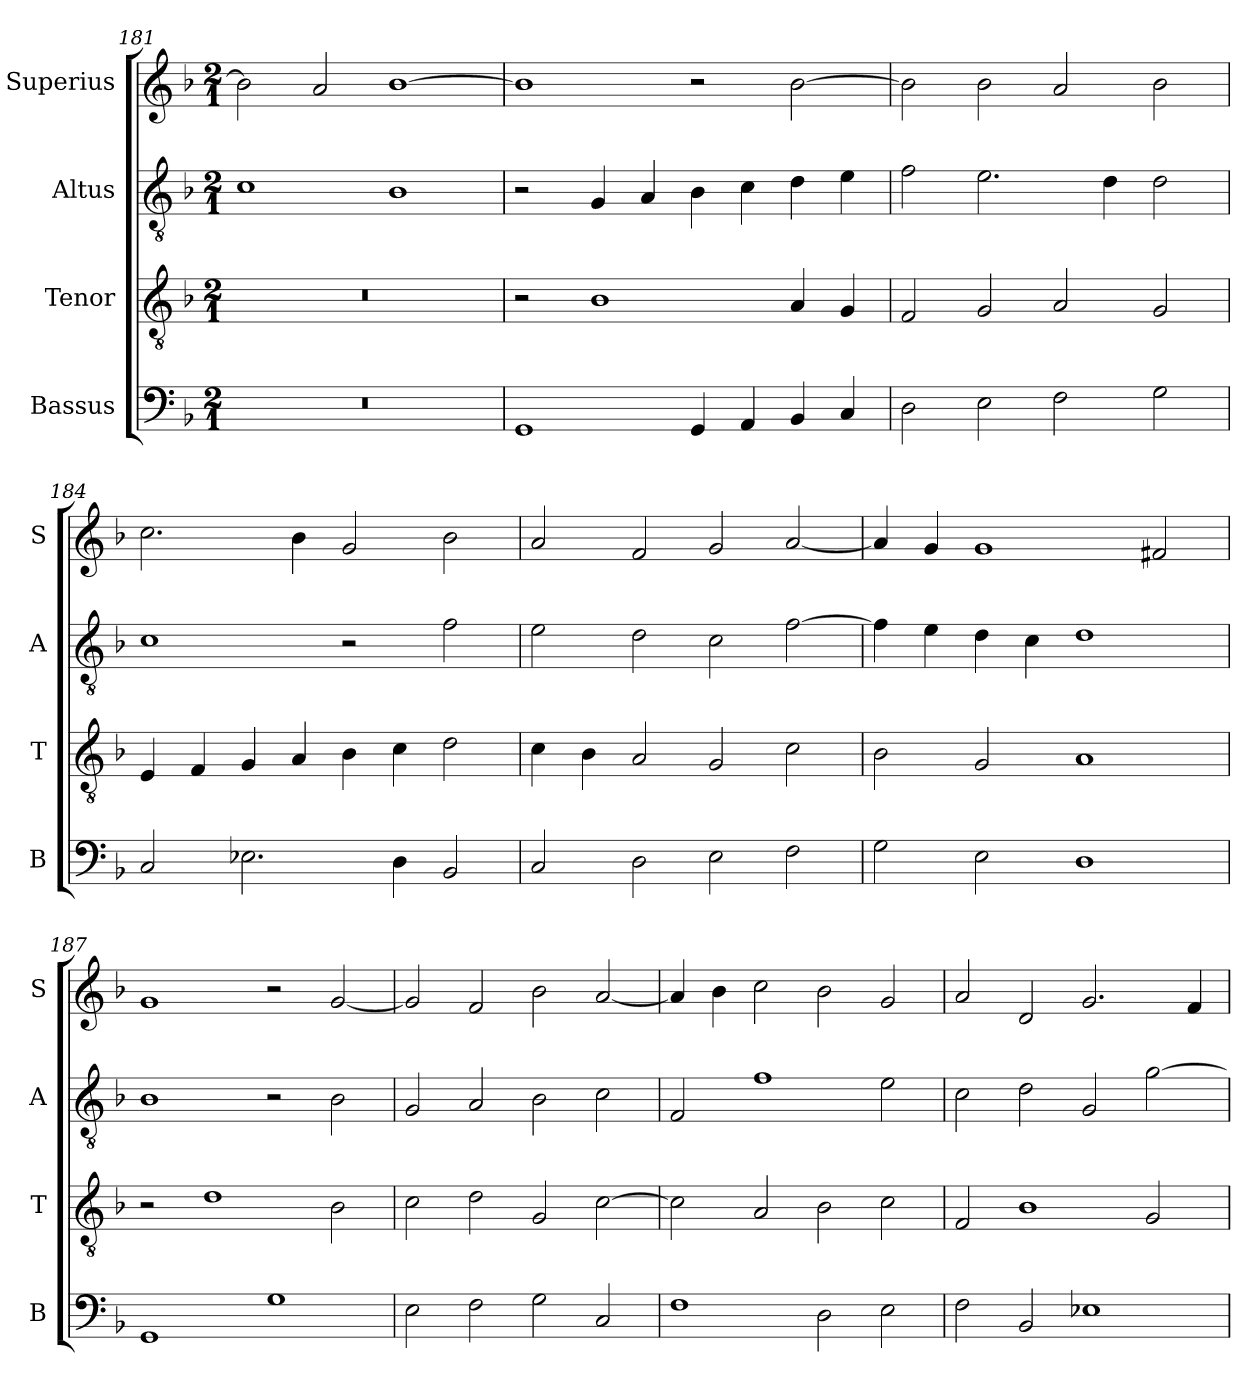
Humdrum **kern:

**kern	**kern	**kern	**kern
*part4	*part3	*part2	*part1
*staff4	*staff3	*staff2	*staff1
*I"Bassus	*I"Tenor	*I"Altus	*I"Superius
*I'B	*I'T	*I'A	*I'S
*clefF4	*clefGv2	*clefGv2	*clefG2
*k[b-]	*k[b-]	*k[b-]	*k[b-]
*M2/1	*M2/1	*M2/1	*M2/1
=181	=181	=181	=181
0r	0r	1c	2b-\]
.	.	.	2a/
.	.	1B-	[1b-
=182	=182	=182	=182
1GG	2r	2r	1b-]
.	1B-	4G/	.
.	.	4A/	.
4GG/	.	4B-\	2r
4AA/	.	4c\	.
4BB-/	4A/	4d\	[2b-\
4C/	4G/	4e\	.
=183	=183	=183	=183
2D\	2F/	2f\	2b-\]
2E\	2G/	2.e\	2b-\
2F\	2A/	.	2a/
.	.	4d\	.
2G\	2G/	2d\	2b-\
=184	=184	=184	=184
2C/	4E/	1c	2.cc\
.	4F/	.	.
2.E-X\	4G/	.	.
.	4A/	.	4b-\
.	4B-\	2r	2g/
4D\	4c\	.	.
2BB-/	2d\	2f\	2b-\
=185	=185	=185	=185
2C/	4c\	2e\	2a/
.	4B-\	.	.
2D\	2A/	2d\	2f/
2E\	2G/	2c\	2g/
2F\	2c\	[2f\	[2a/
=186	=186	=186	=186
2G\	2B-\	4f\]	4a/]
.	.	4e\	4g/
2E\	2G/	4d\	1g
.	.	4c\	.
1D	1A	1d	.
.	.	.	2f#X/
=187	=187	=187	=187
1GG	2r	1B-	1g
.	1d	.	.
1G	.	2r	2r
.	2B-\	2B-\	[2g/
=188	=188	=188	=188
2E\	2c\	2G/	2g/]
2F\	2d\	2A/	2f/
2G\	2G/	2B-\	2b-\
2C/	[2c\	2c\	[2a/
=189	=189	=189	=189
1F	2c\]	2F/	4a/]
.	.	.	4b-\
.	2A/	1f	2cc\
2D\	2B-\	.	2b-\
2E\	2c\	2e\	2g/
=190	=190	=190	=190
2F\	2F/	2c\	2a/
2BB-/	1B-	2d\	2d/
1E-X	.	2G/	2.g/
.	2G/	[2g\	.
.	.	.	4f/
=	=	=	=
*-	*-	*-	*-
